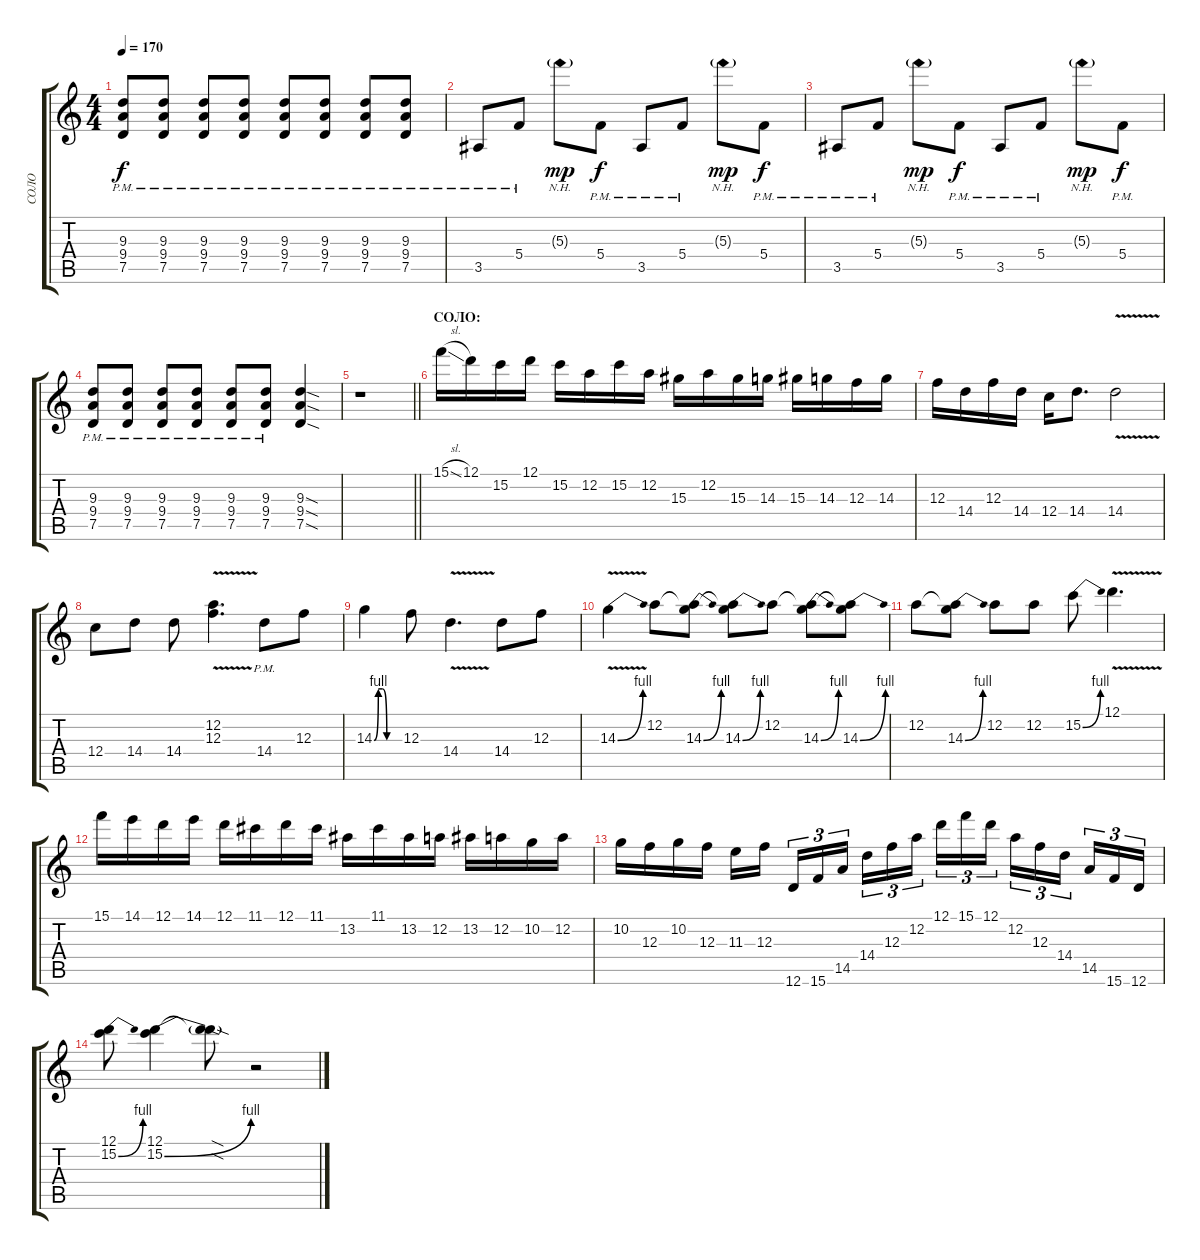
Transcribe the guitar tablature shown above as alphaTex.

\track ("СОЛО" "СОЛО") {instrument distortionguitar}
\staff {score tabs}
\tuning (D4 A3 F3 C3 G2 D2) {hide}
\ts (4 4)
\tempo 170
\clef g2
\ks c
(9.3{pm} 9.4{pm} 7.5{pm}).8{dy f} (9.3{pm} 9.4{pm} 7.5{pm}).8 (9.3{pm} 9.4{pm} 7.5{pm}).8 (9.3{pm} 9.4{pm} 7.5{pm}).8 (9.3{pm} 9.4{pm} 7.5{pm}).8 (9.3{pm} 9.4{pm} 7.5{pm}).8 (9.3{pm} 9.4{pm} 7.5{pm}).8 (9.3{pm} 9.4{pm} 7.5{pm}).8 |
3.5{pm}.8 5.4{pm}.8 5.3{nh g}.8{dy mp} 5.4{pm}.8{dy f} 3.5{pm}.8 5.4{pm}.8 5.3{nh g}.8{dy mp} 5.4{pm}.8{dy f} |
3.5{pm}.8 5.4{pm}.8 5.3{nh g}.8{dy mp} 5.4{pm}.8{dy f} 3.5{pm}.8 5.4{pm}.8 5.3{nh g}.8{dy mp} 5.4{pm}.8{dy f} |
(9.3{pm} 9.4{pm} 7.5{pm}).8 (9.3{pm} 9.4{pm} 7.5{pm}).8 (9.3{pm} 9.4{pm} 7.5{pm}).8 (9.3{pm} 9.4{pm} 7.5{pm}).8 (9.3{pm} 9.4{pm} 7.5{pm}).8 (9.3{pm} 9.4{pm} 7.5{pm}).8 (9.3{sod} 9.4{sod} 7.5{sod}).4 |
\barLineRight lightlight
r.1 |
\section ("" "СОЛО:")
15.1{sl}.16 12.1.16 15.2.16 12.1.16 15.2.16 12.2.16 15.2.16 12.2.16 15.3.16 12.2.16 15.3.16 14.3.16 15.3.16 14.3.16 12.3.16 14.3.16 |
12.3.16 14.4.16 12.3.16 14.4.16 12.4.16 14.4.8{d} 14.4{v}.2 |
12.4.8 14.4.8 14.4.8 (12.2{v} 12.3{v}).4{d} 14.4{pm}.8 12.3.8 |
14.3{be (custom 0 0 10 4 20 4 30 0 60 0)}.4 12.3.8 14.4{v}.4{d} 14.4.8 12.3.8 |
14.3{be (bend 0 0 60 4) v}.4 12.2.8 (12.2{t} 14.3{be (bend 0 0 60 4)}).8 (12.2{t} 14.3{be (bend 0 0 60 4)}).8 12.2.8 (12.2{t} 14.3{be (bend 0 0 60 4)}).8 (12.2{t} 14.3{be (bend 0 0 60 4)}).8 |
12.2.8 (12.2{t} 14.3{be (bend 0 0 60 4)}).8 12.2.8 12.2.8 15.2{be (bend 0 0 60 4)}.8 12.1{v}.4{d} |
15.1.16 14.1.16 12.1.16 14.1.16 12.1.16 11.1.16 12.1.16 11.1.16 13.2.16 11.1.16 13.2.16 12.2.16 13.2.16 12.2.16 10.2.16 12.2.16 |
10.2.16 12.3.16 10.2.16 12.3.16 11.3.16 12.3.16{beam splitsecondary} 12.6.16{tu (3 2)} 15.6.16{tu (3 2)} 14.5.16{tu (3 2)} 14.4.16{tu (3 2)} 12.3.16{tu (3 2)} 12.2.16{tu (3 2) beam splitsecondary} 12.1.16{tu (3 2)} 15.1.16{tu (3 2)} 12.1.16{tu (3 2)} 12.2.16{tu (3 2)} 12.3.16{tu (3 2)} 14.4.16{tu (3 2) beam splitsecondary} 14.5.16{tu (3 2)} 15.6.16{tu (3 2)} 12.6.16{tu (3 2)} |
(12.1 15.2{be (bend 0 0 60 4)}).8 (12.1 15.2{be (bend 0 0 60 4)}).4 (12.1{sod t} 15.2{sod t}).8 r.2
